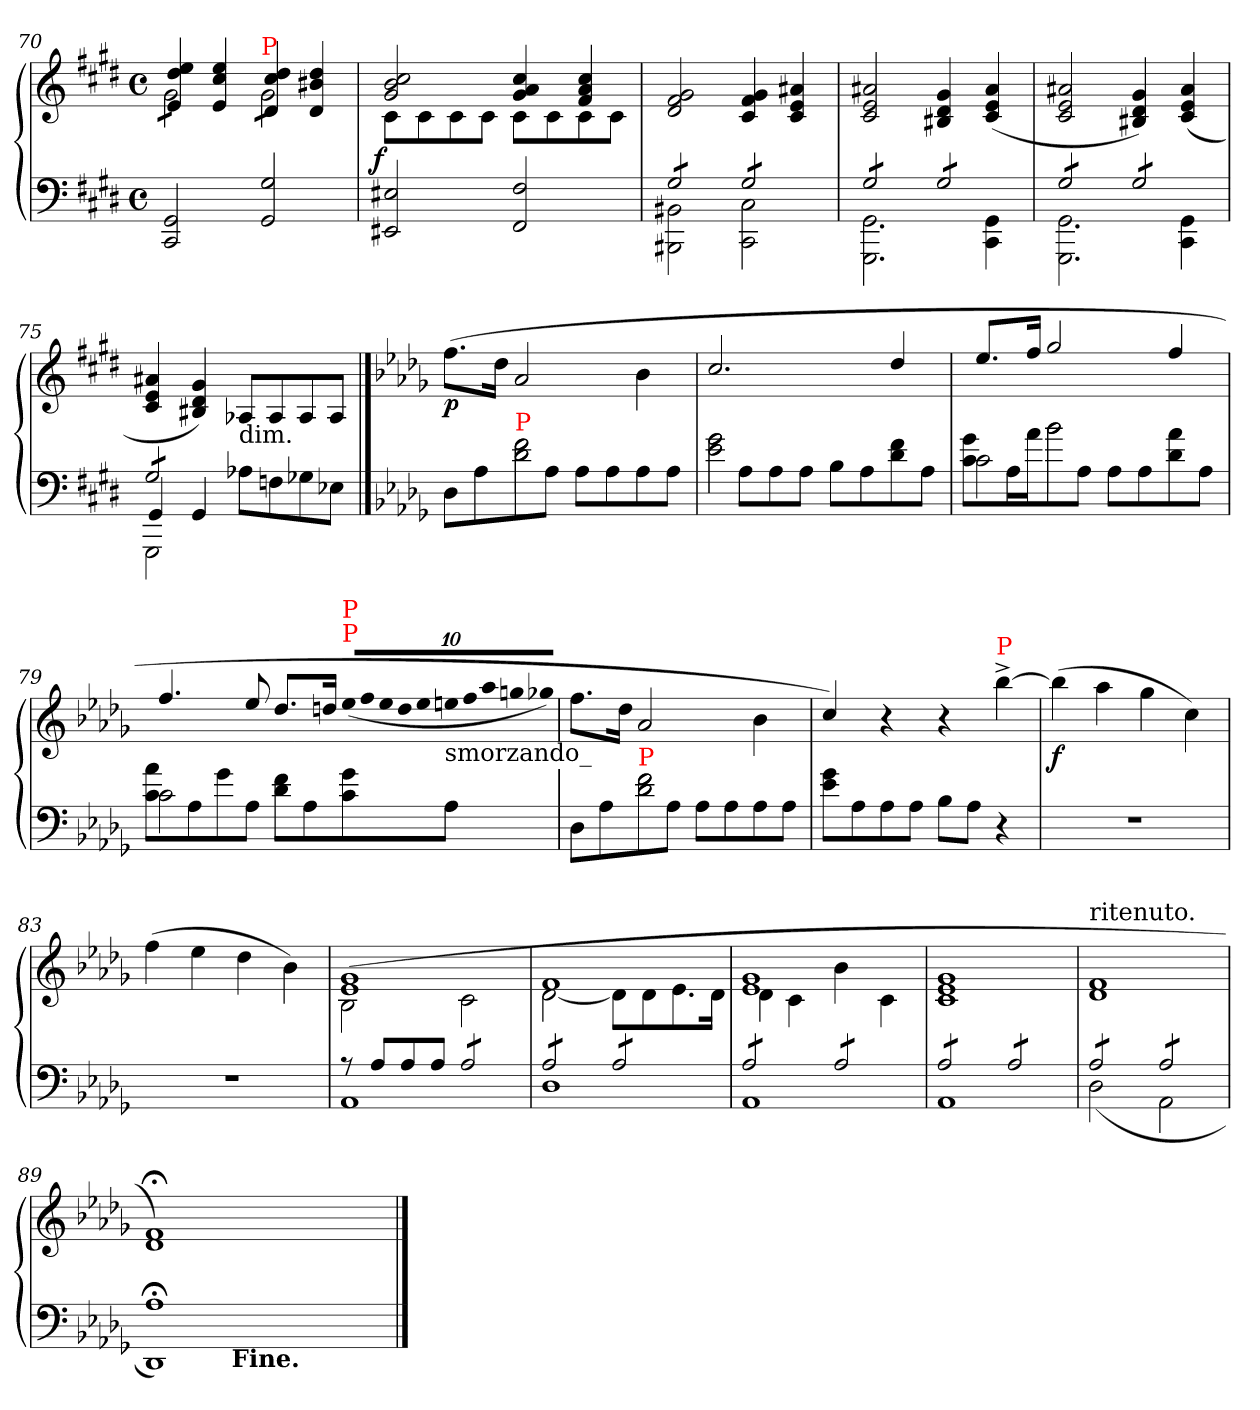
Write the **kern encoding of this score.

**kern	**kern	**dynam
*part1	*part1	*part1
*staff2	*staff1	*staff1/2
*clefF4	*clefG2	*
*k[f#c#g#d#]	*k[f#c#g#d#]	*
*M4/4	*M4/4	*
*met(c)	*met(c)	*
=70	=70	=70
*	*^	*
!	!LO:TX:a:color=red:t=P	!	!
*	*tremolo	*	*
2GG# 2CC#	8g#\L	4ee/ 4dd#/ 4e/	.
.	8g#\	.	.
.	8g#\	4ee/ 4cc#/ 4e/	.
.	8g#\J	.	.
!	!LO:TX:a:color=red:t=P	!	!
2G#/ 2GG#/	8g#\L	4dd#/ 4cc#/ 4d#/	.
.	8g#\	.	.
.	8g#\	4dd#/ 4b#X/ 4d#/	.
.	8g#\J	.	.
*	*Xtremolo	*	*
=71	=71	=71	=71
!	!	!	!LO:DY:b:rj
2E#X 2EE#X	2cc# 2b 2g#	8c#L	f
.	.	8c#	.
.	.	8c#	.
.	.	8c#J	.
2F# 2FF#	4cc# 4a 4g#	8c#L	.
.	.	8c#	.
.	4cc# 4a 4f#	8c#	.
.	.	8c#J	.
*	*v	*v	*
=72	=72	=72
*^	*	*
*tremolo	*	*	*
8G#L	2BB#X 2BBB#X	2g# 2f# 2d#	.
8G#	.	.	.
8G#	.	.	.
8G#J	.	.	.
8G#L	2C# 2CC#	4g# 4f# 4c#	.
8G#	.	.	.
8G#	.	4a#X 4e 4c#	.
8G#J	.	.	.
=73	=73	=73	=73
8G#L	2.GG# 2.GGG#	2a#X 2e 2c#	.
8G#	.	.	.
8G#	.	.	.
8G#J	.	.	.
8G#L	.	4g# 4d# 4B#X	.
8G#	.	.	.
8G#	4GG# 4CC#	(>4a#/ 4e/ 4c#/	.
8G#J	.	.	.
=74	=74	=74	=74
8G#L	2.GG# 2.GGG#	2a#X 2e 2c#	.
8G#	.	.	.
8G#	.	.	.
8G#J	.	.	.
8G#L	.	4g# 4d# 4B#X)	.
8G#	.	.	.
8G#	4GG#\ 4CC#\	(>4a# 4e 4c#	.
8G#J	.	.	.
=75	=75	=75	=75
*	*^	*	*
8G#L	4GG#/	2GGG#\	4a#X 4e 4c#	.
8G#	.	.	.	.
8G#	4GG#/	.	4g# 4d# 4B#X)	.
8G#J	.	.	.	.
*Xtremolo	*	*	*	*
!	!	!	!LO:TX:b:t=dim.	!
2ryy	8A-XL	2ryy	8A-XL	.
.	8Fn	.	8A-/	.
.	8G-X	.	8A-/	.
.	8E-XJ	.	8A-/J	.
*v	*v	*v	*	*
==	==	==
*k[b-e-a-d-g-]	*k[b-e-a-d-g-]	*
*^	*	*
!	!	!	!LO:DY:b
4ryy	8D-L	(>8.ffL	p
.	8A-	.	.
.	.	16dd-Jk	.
!LO:TX:a:color=red:t=P	!	!	!
!	!LO:N:vis=2	!	!
2f\ 2d-\	8f 8d-	2a-/	.
.	8A-J	.	.
.	8A-L	.	.
.	8A-	.	.
4ryy	8A-	4b-	.
.	8A-J	.	.
=77	=77	=77	=77
!	!LO:N:vis=2	!	!
2g-\ 2e-\	8g-\ 8e-\	2.cc/	.
.	8A-L	.	.
.	8A-	.	.
.	8A-J	.	.
2ryy	8B-L	.	.
.	8A-	.	.
.	8f\ 8d-\	4dd-/	.
.	8A-J	.	.
=78	=78	=78	=78
*	*^	*	*
4ryy	2c\	8g-\ 8c\L	8.ee-/L	.
.	.	16A-\L	.	.
.	.	16a-\J	16ff/Jk	.
!	!	!LO:N:vis=2	!	!
2b-\	.	8b-\	2gg-/	.
.	.	8A-\J	.	.
.	2ryy	8A-\L	.	.
.	.	8A-\	.	.
4ryy	.	8a-\ 8d-\	4ff/	.
.	.	8A-\J	.	.
*	*v	*v	*	*
=79	=79	=79	=79
2c\	8a-\ 8c\L	4.ff/	.
.	8A-	.	.
.	8g-\	.	.
.	8A-J	8ee-/	.
4ryy	8d-\ 8f\L	8.dd-/L	.
.	8A-	.	.
.	.	16ddn/Jk	.
*	*	*Xbrackettup	*
!	!	!LO:TX:a:color=red:t=P	!
!	!	!LO:TX:a:color=red:t=P	!
!	!	!LO:N:vis=16	!
8ryy	8c\ 8g-\	(<40ee-/LL	.
!	!	!LO:N:vis=16	!
.	.	40ff/	.
!	!	!LO:N:vis=16	!
.	.	40ee-/	.
!	!	!LO:N:vis=16	!
.	.	40dd/	.
!	!	!LO:N:vis=16	!
.	.	40ee-/	.
!	!	!LO:TX:b:t=smorzando_	!
!	!	!LO:N:vis=16	!
8ryy	8A-J	40een/	.
!	!	!LO:N:vis=16	!
.	.	40ff/	.
!	!	!LO:N:vis=16	!
.	.	40aa-/	.
!	!	!LO:N:vis=16	!
.	.	40ggn/	.
!	!	!LO:N:vis=16	!
.	.	40gg-X/JJ)	.
=80	=80	=80	=80
4ryy	8D-L	8.ffL	.
.	8A-	.	.
.	.	16dd-Jk	.
!LO:TX:a:color=red:t=P	!	!	!
!	!LO:N:vis=2	!	!
2f\ 2d-\	8d- 8f	2a-/	.
.	8A-J	.	.
.	8A-L	.	.
.	8A-	.	.
4ryy	8A-	4b-	.
.	8A-J	.	.
=81	=81	=81	=81
!LO:TX:b:t=slentando.	!	!	!
*v	*v	*	*
8g-\ 8e-\L	4cc/)	.
8A-	.	.
8A-	4r	.
8A-J	.	.
8B-L	4r	.
8A-J	.	.
!	!LO:TX:a:color=red:t=P	!
4r	[4bb-^<	.
=82	=82	=82
!	!	!LO:DY:b
1rF	(>4bb-]	f
.	4aa-	.
.	4gg-	.
.	4cc)	.
=83	=83	=83
1rF	(>4ff\	.
.	4ee-\	.
.	4dd-\	.
.	4b-\)	.
=84	=84	=84
*^	*^	*
8rA	1AA-	(>1g- 1e-	2B-	.
8A-/L	.	.	.	.
8A-/	.	.	.	.
8A-/J	.	.	.	.
*tremolo	*	*	*	*
8A-L	.	.	2c	.
8A-	.	.	.	.
8A-	.	.	.	.
8A-J	.	.	.	.
=85	=85	=85	=85	=85
8A-L	1D-	1f	[2d-	.
8A-	.	.	.	.
8A-	.	.	.	.
8A-J	.	.	.	.
8A-L	.	.	8d-L]	.
8A-	.	.	8d-	.
8A-	.	.	8.e-	.
8A-J	.	.	.	.
.	.	.	16d-Jk	.
=86	=86	=86	=86	=86
8A-L	1AA-	1g- 1e-	4d-	.
8A-	.	.	.	.
8A-	.	.	4c	.
8A-J	.	.	.	.
8A-L	.	.	4b-	.
8A-	.	.	.	.
8A-	.	.	4c	.
8A-J	.	.	.	.
*	*	*v	*v	*
=87	=87	=87	=87
8A-L	1AA-	1g- 1e- 1c	.
8A-	.	.	.
8A-	.	.	.
8A-J	.	.	.
8A-L	.	.	.
8A-	.	.	.
8A-	.	.	.
8A-J	.	.	.
=88	=88	=88	=88
!	!	!LO:TX:a:t=ritenuto.	!
8A-L	(>2D-	1f 1d-	.
8A-	.	.	.
8A-	.	.	.
8A-J	.	.	.
8A-L	2AA-	.	.
8A-	.	.	.
8A-	.	.	.
8A-J	.	.	.
*Xtremolo	*	*	*
=89	=89	=89	=89
1A-; 1DD-;)	3%2ryy	1f;< 1d-;<)	.
!	!LO:TX:b:B:t=Fine.	!	!
.	3%2ryy	.	.
4ryy	.	2ryy	.
4ryy	.	.	.
.	6ryy	.	.
*v	*v	*	*
==	==	==
*-	*-	*-
